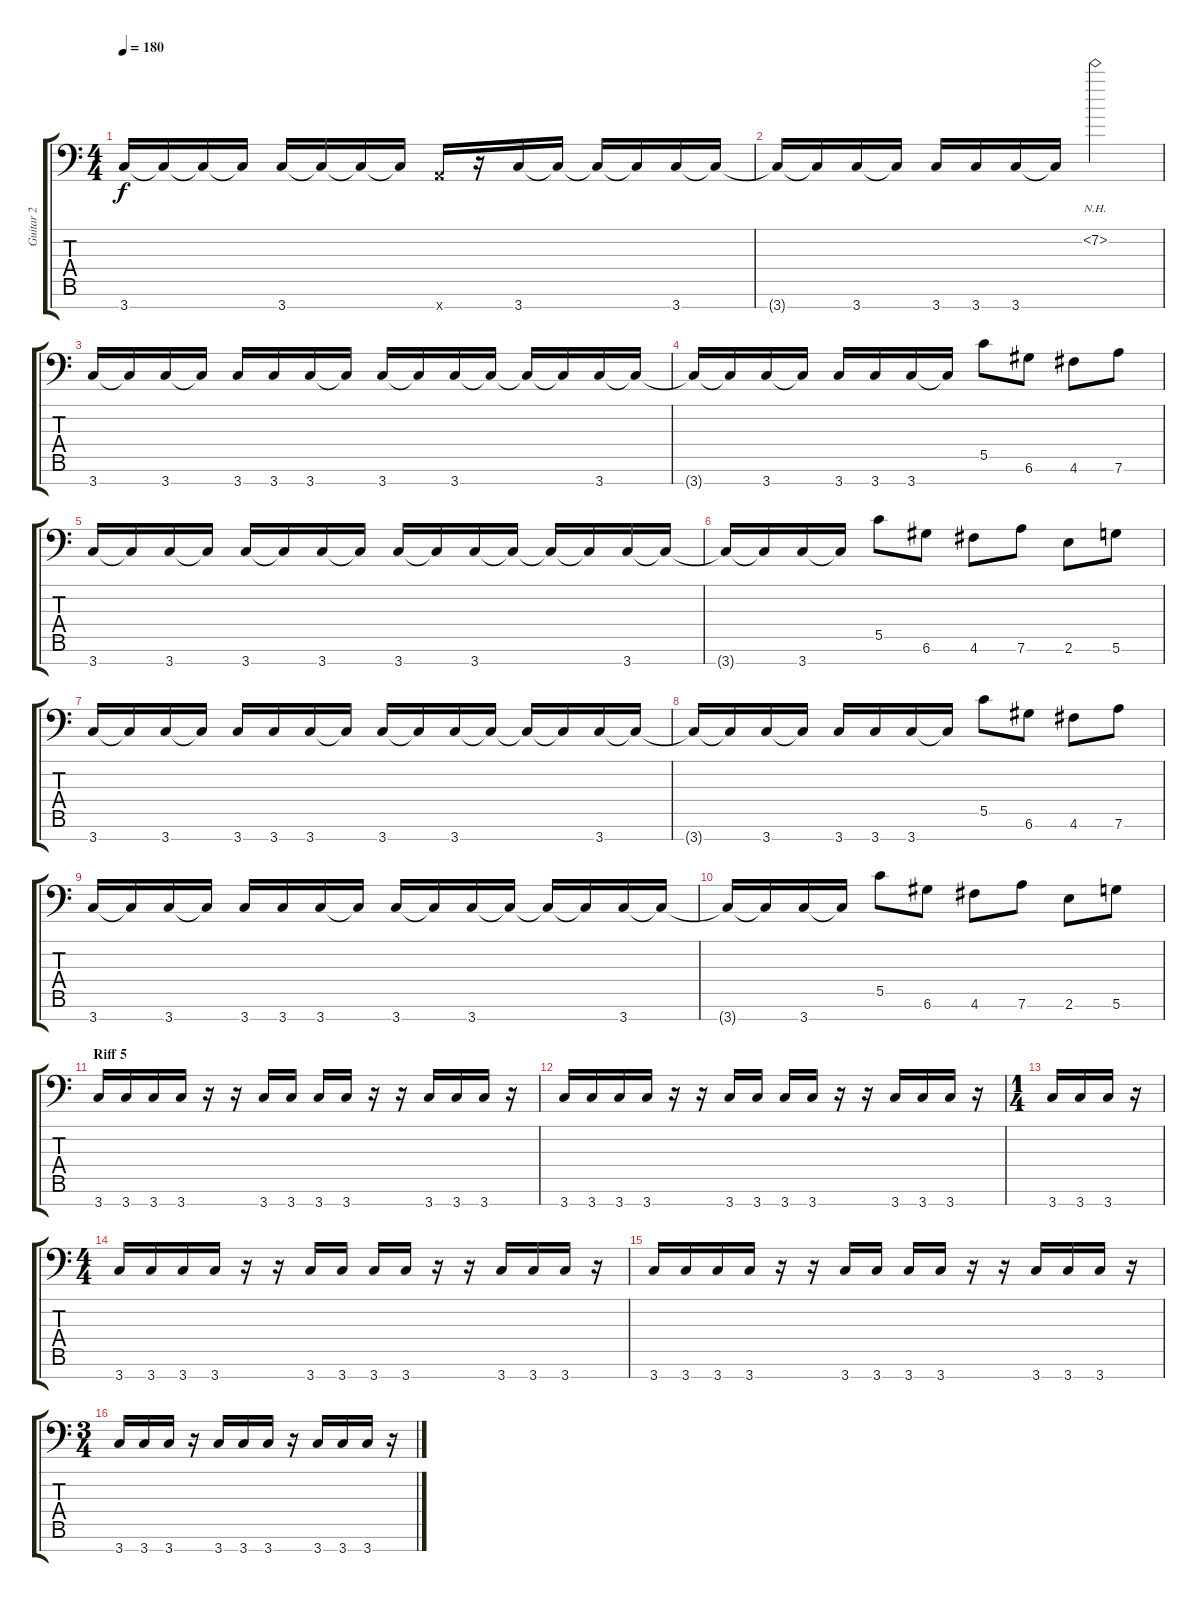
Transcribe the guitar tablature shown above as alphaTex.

\track ("Guitar 2" "Guitar 2") {instrument distortionguitar}
\staff {score tabs}
\tuning (D4 A3 F3 C3 G2 D2 A1) {hide}
\ts (4 4)
\tempo 180
\clef f4
\ks c
3.7.16{dy f} 3.7{t}.16 3.7{t}.16 3.7{t}.16 3.7.16 3.7{t}.16 3.7{t}.16 3.7{t}.16 0.7{x}.16 r.16 3.7.16 3.7{t}.16 3.7{t}.16 3.7{t}.16 3.7.16 3.7{t}.16 |
3.7{t}.16 3.7{t}.16 3.7.16 3.7{t}.16 3.7.16 3.7.16 3.7.16 3.7{t}.16 7.2{nh}.2 |
3.7.16 3.7{t}.16 3.7.16 3.7{t}.16 3.7.16 3.7.16 3.7.16 3.7{t}.16 3.7.16 3.7{t}.16 3.7.16 3.7{t}.16 3.7{t}.16 3.7{t}.16 3.7.16 3.7{t}.16 |
3.7{t}.16 3.7{t}.16 3.7.16 3.7{t}.16 3.7.16 3.7.16 3.7.16 3.7{t}.16 5.5.8 6.6.8 4.6.8 7.6.8 |
3.7.16 3.7{t}.16 3.7.16 3.7{t}.16 3.7.16 3.7{t}.16 3.7.16 3.7{t}.16 3.7.16 3.7{t}.16 3.7.16 3.7{t}.16 3.7{t}.16 3.7{t}.16 3.7.16 3.7{t}.16 |
3.7{t}.16 3.7{t}.16 3.7.16 3.7{t}.16 5.5.8 6.6.8 4.6.8 7.6.8 2.6.8 5.6.8 |
3.7.16 3.7{t}.16 3.7.16 3.7{t}.16 3.7.16 3.7.16 3.7.16 3.7{t}.16 3.7.16 3.7{t}.16 3.7.16 3.7{t}.16 3.7{t}.16 3.7{t}.16 3.7.16 3.7{t}.16 |
3.7{t}.16 3.7{t}.16 3.7.16 3.7{t}.16 3.7.16 3.7.16 3.7.16 3.7{t}.16 5.5.8 6.6.8 4.6.8 7.6.8 |
3.7.16 3.7{t}.16 3.7.16 3.7{t}.16 3.7.16 3.7.16 3.7.16 3.7{t}.16 3.7.16 3.7{t}.16 3.7.16 3.7{t}.16 3.7{t}.16 3.7{t}.16 3.7.16 3.7{t}.16 |
3.7{t}.16 3.7{t}.16 3.7.16 3.7{t}.16 5.5.8 6.6.8 4.6.8 7.6.8 2.6.8 5.6.8 |
\section ("" "Riff 5")
3.7.16 3.7.16 3.7.16 3.7.16 r.16 r.16 3.7.16 3.7.16 3.7.16 3.7.16 r.16 r.16 3.7.16 3.7.16 3.7.16 r.16 |
3.7.16 3.7.16 3.7.16 3.7.16 r.16 r.16 3.7.16 3.7.16 3.7.16 3.7.16 r.16 r.16 3.7.16 3.7.16 3.7.16 r.16 |
\ts (1 4)
3.7.16 3.7.16 3.7.16 r.16 |
\ts (4 4)
3.7.16 3.7.16 3.7.16 3.7.16 r.16 r.16 3.7.16 3.7.16 3.7.16 3.7.16 r.16 r.16 3.7.16 3.7.16 3.7.16 r.16 |
3.7.16 3.7.16 3.7.16 3.7.16 r.16 r.16 3.7.16 3.7.16 3.7.16 3.7.16 r.16 r.16 3.7.16 3.7.16 3.7.16 r.16 |
\ts (3 4)
3.7.16 3.7.16 3.7.16 r.16 3.7.16 3.7.16 3.7.16 r.16 3.7.16 3.7.16 3.7.16 r.16
